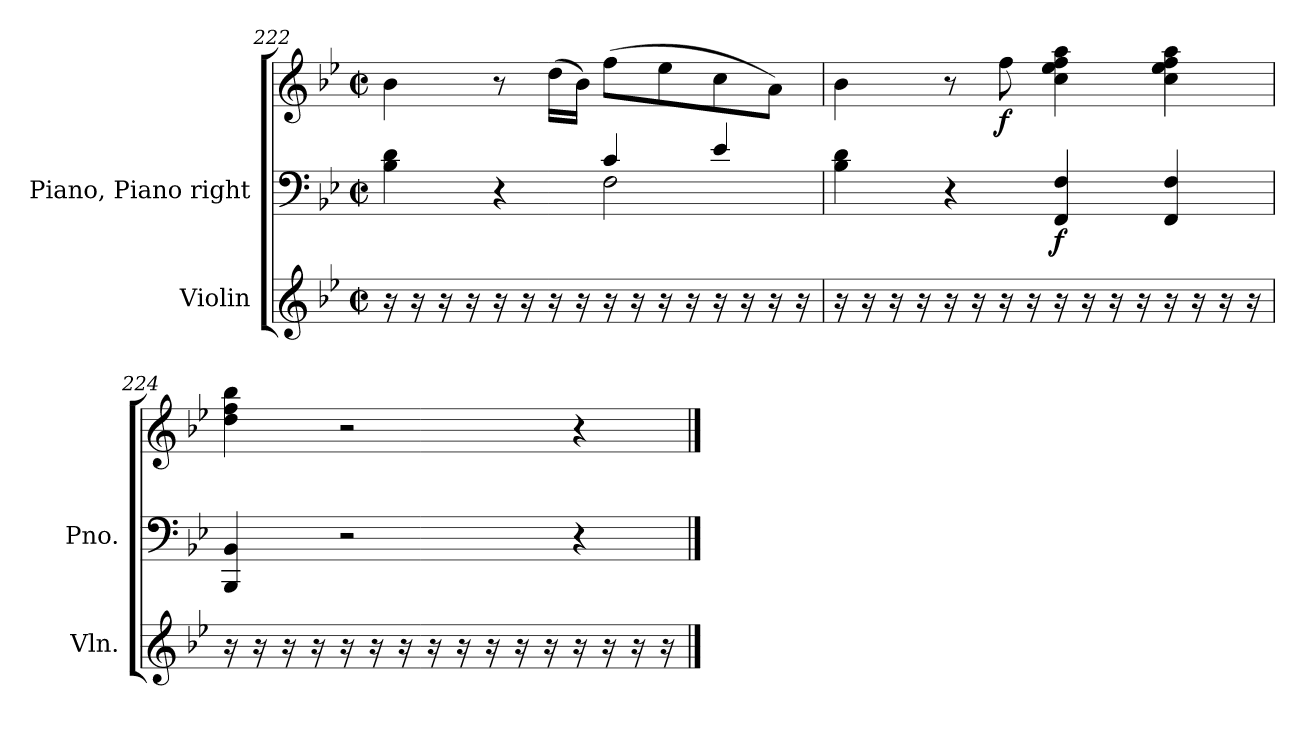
**kern	**kern	**kern	**dynam
*part2	*part1	*part1	*part1
*staff3	*staff2	*staff1	*staff1/2
*I"Violin	*I"Piano, Piano right	*	*
*I'Vln.	*I'Pno.	*	*
*clefG2	*clefF4	*clefG2	*
*k[b-e-]	*k[b-e-]	*k[b-e-]	*
*M2/2	*M2/2	*M2/2	*
*met(c|)	*met(c|)	*met(c|)	*
=222	=222	=222	=222
*	*^	*	*
16r	4B-\ 4d\	2ryy	4b-\	.
16r	.	.	.	.
16r	.	.	.	.
16r	.	.	.	.
16r	4r	.	8r	.
16r	.	.	.	.
16r	.	.	(>16dd\LL	.
16r	.	.	16b-\JJ)	.
16r	4c/	2F\	(>8ff\L	.
16r	.	.	.	.
16r	.	.	8ee-\	.
16r	.	.	.	.
16r	4e-/	.	8cc\	.
16r	.	.	.	.
16r	.	.	8a\J)	.
16r	.	.	.	.
*	*v	*v	*	*
!!LO:LB:g=z
=223	=223	=223	=223
16r	4B-\ 4d\	4b-\	.
16r	.	.	.
16r	.	.	.
16r	.	.	.
16r	4r	8r	.
16r	.	.	.
!	!	!	!LO:DY:b
16r	.	8ff\	f
16r	.	.	.
!	!	!	!LO:DY:b=2
16r	4FF/ 4F/	4cc\ 4ee-\ 4ff\ 4aa\	f
16r	.	.	.
16r	.	.	.
16r	.	.	.
16r	4FF/ 4F/	4cc\ 4ee-\ 4ff\ 4aa\	.
16r	.	.	.
16r	.	.	.
16r	.	.	.
=224	=224	=224	=224
16r	4BBB-/ 4BB-/	4dd\ 4ff\ 4bb-\	.
16r	.	.	.
16r	.	.	.
16r	.	.	.
16r	2r	2r	.
16r	.	.	.
16r	.	.	.
16r	.	.	.
16r	.	.	.
16r	.	.	.
16r	.	.	.
16r	.	.	.
16r	4r	4r	.
16r	.	.	.
16r	.	.	.
16r	.	.	.
==	==	==	==
*-	*-	*-	*-
